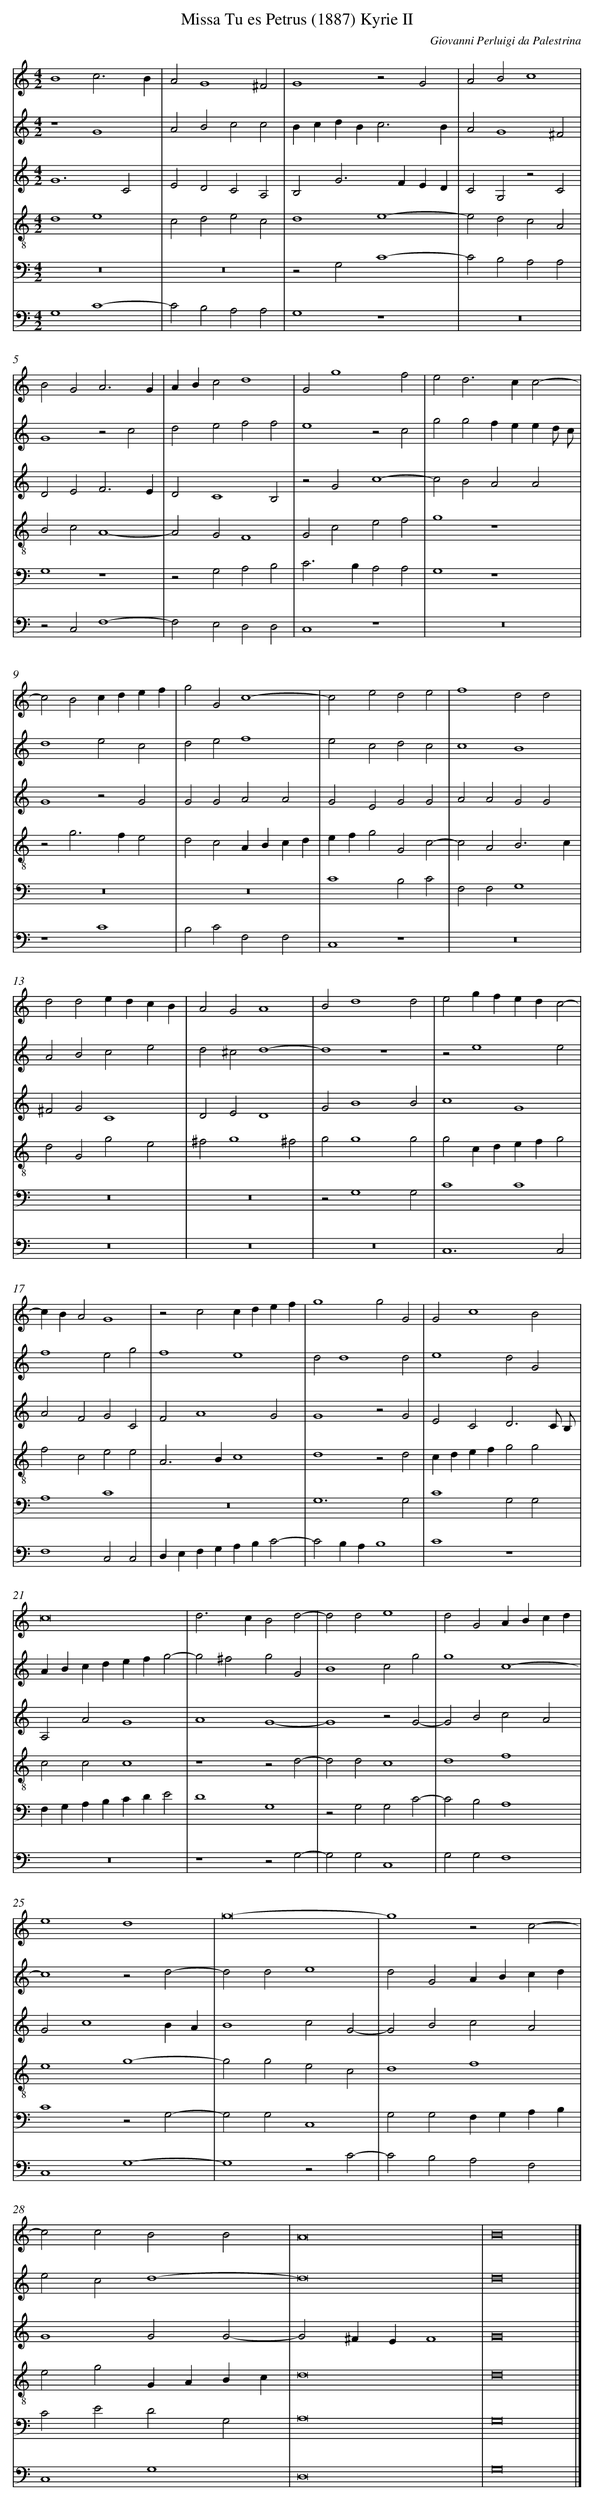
X:1
T: Missa Tu es Petrus (1887) Kyrie II
C: Giovanni Perluigi da Palestrina
L: 1/4
M: 4/2
V: 1 clef=treble
V: 2 clef=treble
V: 3 clef=treble
V: 4 clef=treble-8
V: 5 clef=bass
V: 6 clef=bass
K: C
[V:1] B4c3B |
[V:2] z4G4 |
[V:3] G6C2 |
[V:4] d4e4 |
[V:5] z8 |
[V:6] G,4C4- |
[V:1] A2G4^F2 |
[V:2] A2B2c2c2 |
[V:3] E2D2C2A,2 |
[V:4] c2d2e2c2 |
[V:5] z8 |
[V:6] C2B,2A,2A,2 |
[V:1] G4z2G2 |
[V:2] BcdB2<c2B |
[V:3] B,2G2>F2ED |
[V:4] d4e4- |
[V:5] z2G,2C4- |
[V:6] G,4z4 |
[V:1] A2B2c4 |
[V:2] A2G4^F2 |
[V:3] C2G,2z2C2 |
[V:4] e2d2c2A2 |
[V:5] C2B,2A,2A,2 |
[V:6] z8 |
[V:1] B2G2A3G |
[V:2] G4z2c2 |
[V:3] D2E2F3E |
[V:4] B2c2A4- |
[V:5] G,4z4 |
[V:6] z2C,2F,4- |
[V:1] ABc2d4 |
[V:2] d2e2f2f2 |
[V:3] D2C4B,2 |
[V:4] A2G2F4 |
[V:5] z2G,2A,2B,2 |
[V:6] F,2E,2D,2D,2 |
[V:1] G2g4f2 |
[V:2] e4z2c2 |
[V:3] z2G2c4- |
[V:4] G2c2e2f2 |
[V:5] C2>B,2A,2A,2 |
[V:6] C,4z4 |
[V:1] e2d2>c2c2- |
[V:2] g2g2feed/ c/ |
[V:3] c2B2A2A2 |
[V:4] g4z4 |
[V:5] G,4z4 |
[V:6] z8 |
[V:1] c2B2cdef |
[V:2] d4e2c2 |
[V:3] G4z2G2 |
[V:4] z2g2>f2e2 |
[V:5] z8 |
[V:6] z4C4 |
[V:1] g2G2c4- |
[V:2] d2e2f4 |
[V:3] G2G2A2A2 |
[V:4] d2c2ABcd |
[V:5] z8 |
[V:6] B,2C2F,2F,2 |
[V:1] c2e2d2e2 |
[V:2] e2c2d2c2 |
[V:3] G2E2G2G2 |
[V:4] efg2G2c2- |
[V:5] C4B,2C2 |
[V:6] C,4z4 |
[V:1] f4d2d2 |
[V:2] c4B4 |
[V:3] A2A2G2G2 |
[V:4] c2A2B3c |
[V:5] F,2F,2G,4 |
[V:6] z8 |
[V:1] d2d2edcB |
[V:2] A2B2c2e2 |
[V:3] ^F2G2C4 |
[V:4] d2G2g2e2 |
[V:5] z8 |
[V:6] z8 |
[V:1] A2G2A4 |
[V:2] d2^c2d4- |
[V:3] D2E2D4 |
[V:4] ^f2g4^f2 |
[V:5] z8 |
[V:6] z8 |
[V:1] B2d4d2 |
[V:2] d4z4 |
[V:3] G2B4B2 |
[V:4] g2g4g2 |
[V:5] z2G,4G,2 |
[V:6] z8 |
[V:1] e2gfedc2- |
[V:2] z2e4e2 |
[V:3] c4G4 |
[V:4] g2cdefg2 |
[V:5] C4C4 |
[V:6] C,6C,2 |
[V:1] cBA2G4 |
[V:2] f4e2g2 |
[V:3] A2F2G2C2 |
[V:4] f2c2e2e2 |
[V:5] A,4C4 |
[V:6] F,4C,2C,2 |
[V:1] z2c2cdef |
[V:2] f4e4 |
[V:3] F2A4G2 |
[V:4] A2>B2c4 |
[V:5] z8 |
[V:6] D,E,F,G,A,B,C2- |
[V:1] g4g2G2 |
[V:2] d2d4d2 |
[V:3] G4z2G2 |
[V:4] d4z2d2 |
[V:5] G,6G,2 |
[V:6] C2B,A,B,4 |
[V:1] G2c4B2 |
[V:2] e4d2G2 |
[V:3] E2C2D3C/ B,/ |
[V:4] cdefg2g2 |
[V:5] C4G,2G,2 |
[V:6] C4z4 |
[V:1] c8 |
[V:2] ABcdefg2- |
[V:3] A,2A2G4 |
[V:4] c2c2c4 |
[V:5] F,G,A,B,CDE2 |
[V:6] z8 |
[V:1] d2>c2B2d2- |
[V:2] g2^f2g2G2 |
[V:3] A4G4- |
[V:4] z4z2d2- |
[V:5] D4G,4 |
[V:6] z4z2G,2- |
[V:1] d2d2e4 |
[V:2] B4c2g2 |
[V:3] G4z2G2- |
[V:4] d2d2c4 |
[V:5] z2G,2G,2C2- |
[V:6] G,2G,2C,4 |
[V:1] d2G2ABcd |
[V:2] g4c4- |
[V:3] G2B2c2A2 |
[V:4] d4f4 |
[V:5] C2B,2A,4 |
[V:6] G,2G,2F,4 |
[V:1] e4d4 |
[V:2] c4z2d2- |
[V:3] G2c4BA |
[V:4] e4g4- |
[V:5] C4z2G,2- |
[V:6] C,4G,4- |
[V:1] g8- |
[V:2] d2d2e4 |
[V:3] B4c2G2- |
[V:4] g2g2e2c2 |
[V:5] G,2G,2C,4 |
[V:6] G,4z2C2- |
[V:1] g4z2c2- |
[V:2] d2G2ABcd |
[V:3] G2B2c2A2 |
[V:4] d4f4 |
[V:5] G,2G,2F,G,A,B, |
[V:6] C2B,2A,2F,2 |
[V:1] c2c2B2B2 |
[V:2] e2c2d4- |
[V:3] G4G2G2- |
[V:4] e2g2GABc |
[V:5] C2E2D2G,2 |
[V:6] C,4G,4 |
[V:1] A8 |
[V:2] d8 |
[V:3] G2^FEF4 |
[V:4] d8 |
[V:5] A,8 |
[V:6] D,8 |
[V:1] B8 |]
[V:2] d8 |]
[V:3] G8 |]
[V:4] d8 |]
[V:5] G,8 |]
[V:6] G,8 |]
